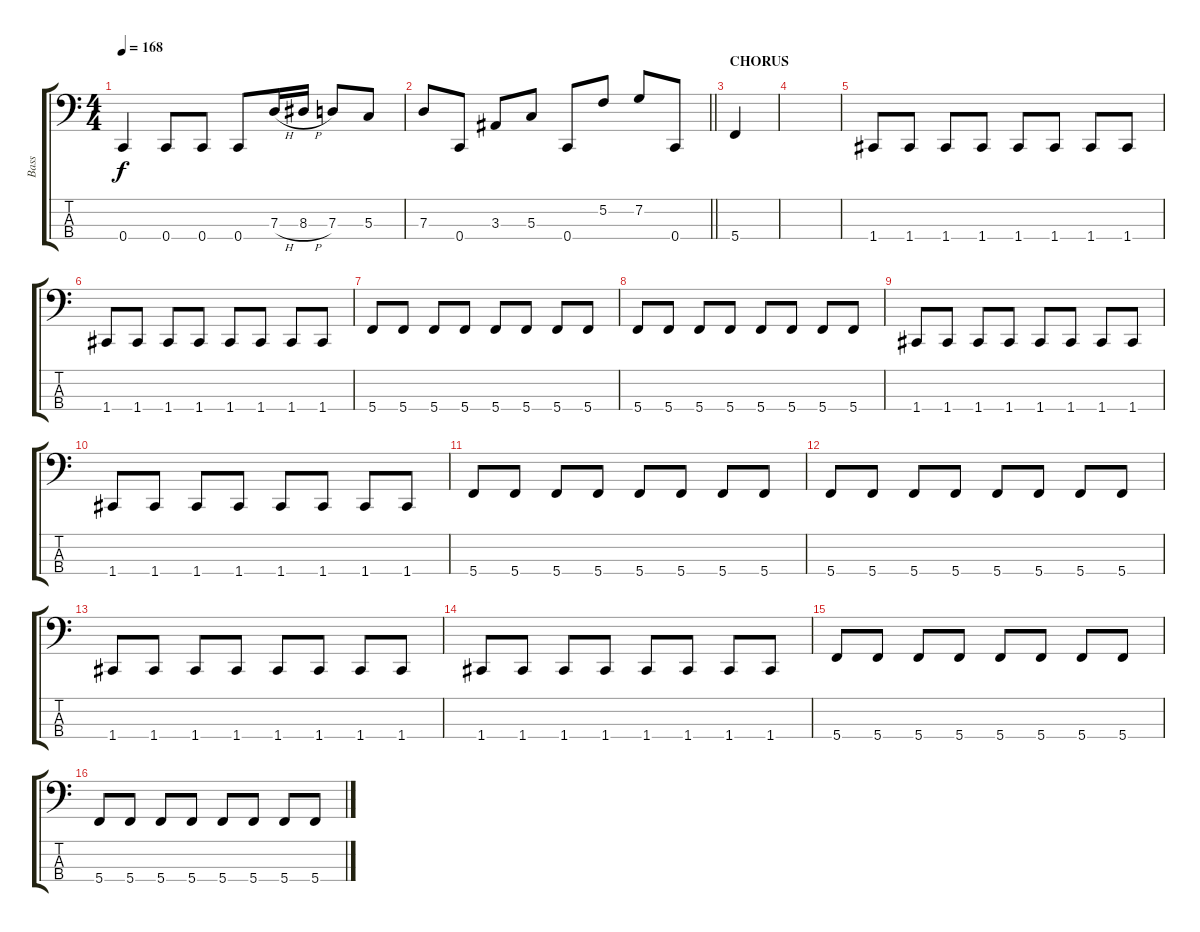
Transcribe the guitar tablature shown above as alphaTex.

\track ("Bass" "Bass") {instrument electricbasspick}
\staff {score tabs}
\tuning (F2 C2 G1 C1) {hide}
\ts (4 4)
\tempo 168
\clef f4
\ks c
0.4.4{dy f} 0.4.8 0.4.8 0.4.8 7.3{h}.16 8.3{h}.16 7.3.8 5.3.8 |
\barLineRight lightlight
7.3.8 0.4.8 3.3.8 5.3.8 0.4.8 5.2.8 7.2.8 0.4.8 |
\section ("" "CHORUS")
5.4.4 |
|
1.4.8 1.4.8 1.4.8 1.4.8 1.4.8 1.4.8 1.4.8 1.4.8 |
1.4.8 1.4.8 1.4.8 1.4.8 1.4.8 1.4.8 1.4.8 1.4.8 |
5.4.8 5.4.8 5.4.8 5.4.8 5.4.8 5.4.8 5.4.8 5.4.8 |
5.4.8 5.4.8 5.4.8 5.4.8 5.4.8 5.4.8 5.4.8 5.4.8 |
1.4.8 1.4.8 1.4.8 1.4.8 1.4.8 1.4.8 1.4.8 1.4.8 |
1.4.8 1.4.8 1.4.8 1.4.8 1.4.8 1.4.8 1.4.8 1.4.8 |
5.4.8 5.4.8 5.4.8 5.4.8 5.4.8 5.4.8 5.4.8 5.4.8 |
5.4.8 5.4.8 5.4.8 5.4.8 5.4.8 5.4.8 5.4.8 5.4.8 |
1.4.8 1.4.8 1.4.8 1.4.8 1.4.8 1.4.8 1.4.8 1.4.8 |
1.4.8 1.4.8 1.4.8 1.4.8 1.4.8 1.4.8 1.4.8 1.4.8 |
5.4.8 5.4.8 5.4.8 5.4.8 5.4.8 5.4.8 5.4.8 5.4.8 |
5.4.8 5.4.8 5.4.8 5.4.8 5.4.8 5.4.8 5.4.8 5.4.8
